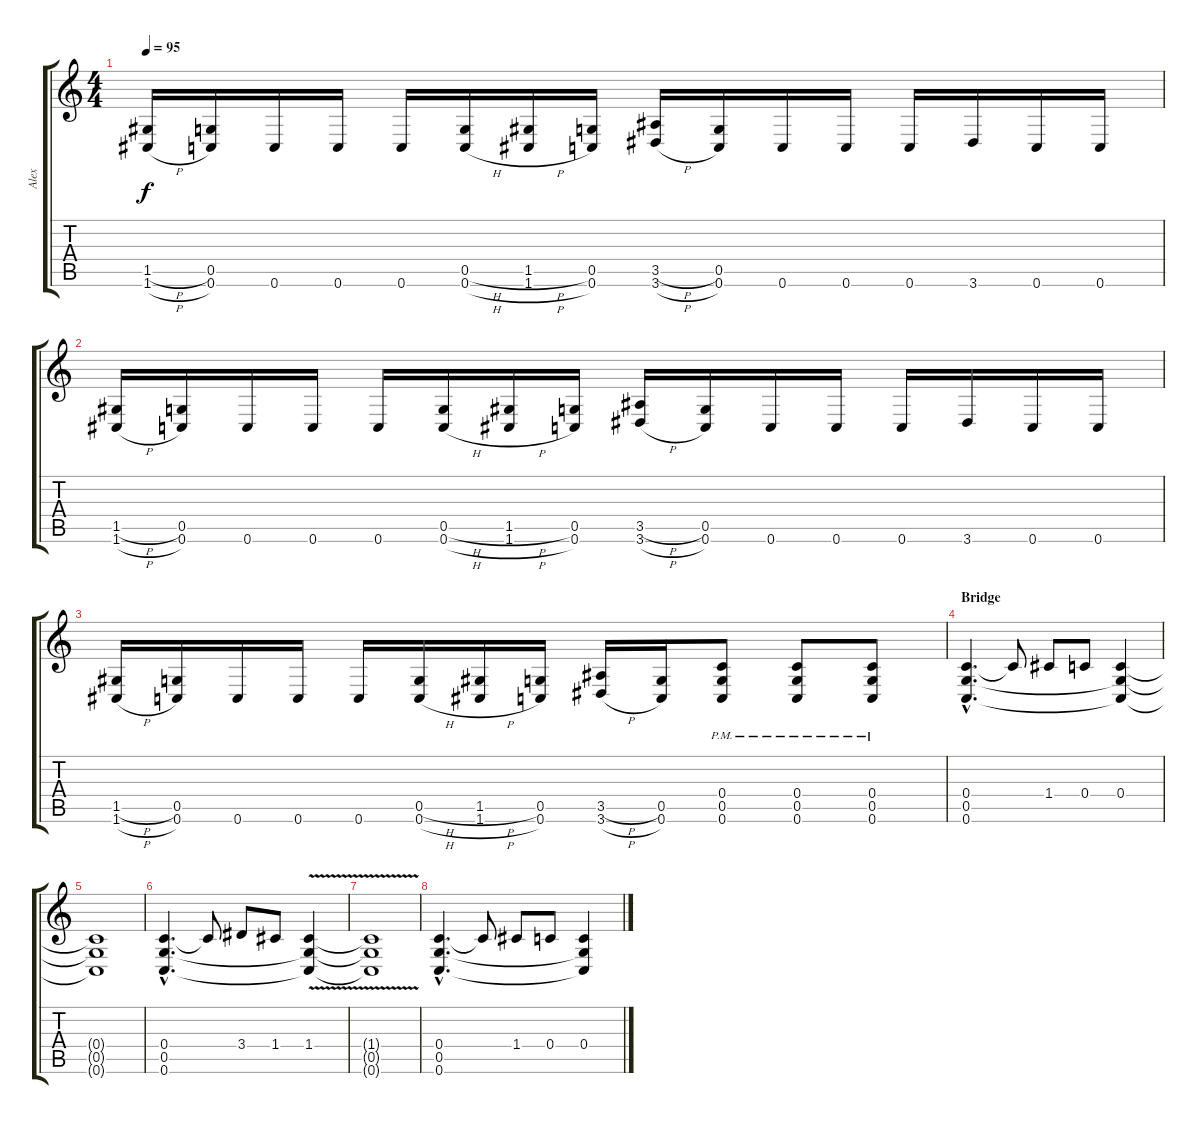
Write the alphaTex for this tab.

\track ("Alex" "Alex") {instrument distortionguitar}
\staff {score tabs}
\tuning (D4 A3 F3 C3 G2 C2) {hide}
\ts (4 4)
\tempo 95
\clef g2
\ks c
(1.5{h} 1.6{h}).16{dy f} (0.5 0.6).16 0.6.16 0.6.16 0.6.16 (0.5{h} 0.6{h}).16 (1.5{h} 1.6{h}).16 (0.5 0.6).16 (3.5{h} 3.6{h}).16 (0.5 0.6).16 0.6.16 0.6.16 0.6.16 3.6.16 0.6.16 0.6.16 |
(1.5{h} 1.6{h}).16 (0.5 0.6).16 0.6.16 0.6.16 0.6.16 (0.5{h} 0.6{h}).16 (1.5{h} 1.6{h}).16 (0.5 0.6).16 (3.5{h} 3.6{h}).16 (0.5 0.6).16 0.6.16 0.6.16 0.6.16 3.6.16 0.6.16 0.6.16 |
(1.5{h} 1.6{h}).16 (0.5 0.6).16 0.6.16 0.6.16 0.6.16 (0.5{h} 0.6{h}).16 (1.5{h} 1.6{h}).16 (0.5 0.6).16 (3.5{h} 3.6{h}).16 (0.5 0.6).16 (0.4 0.5{pm} 0.6).8 (0.4 0.5{pm} 0.6).8 (0.4 0.5{pm} 0.6).8 |
\section ("" "Bridge")
(0.4{hac} 0.5{hac} 0.6{hac}).4{d} 0.4{t}.8 1.4.8 0.4.8 (0.4 0.5{t} 0.6{t}).4 |
(0.4{t} 0.5{t} 0.6{t}).1 |
(0.4{hac} 0.5{hac} 0.6{hac}).4{d} 0.4{t}.8 3.4.8 1.4.8 (1.4{v} 0.5{t} 0.6{t}).4 |
(1.4{t} 0.5{t} 0.6{t}).1 |
(0.4{hac} 0.5{hac} 0.6{hac}).4{d} 0.4{t}.8 1.4.8 0.4.8 (0.4 0.5{t} 0.6{t}).4
